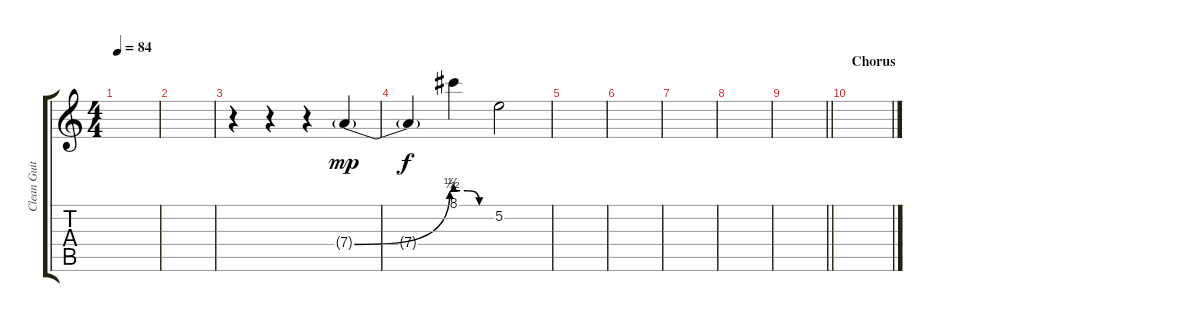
\track ("Clean Guitar" "Clean Guit") {instrument electricguitarclean}
\staff {score tabs}
\tuning (E4 B3 G3 D3 A2 E2) {hide}
\ts (4 4)
\tempo 84
\clef g2
\ks c
|
|
r.4 r.4 r.4 7.4{be (bend 0 0 60 2) g}.4{dy mp} |
7.4{t}.4{dy f} 8.1{be (custom 0 2 20 2 40 0 60 0)}.4 5.2.2 |
|
|
|
|
\barLineRight lightlight
|
\section ("" "Chorus")
